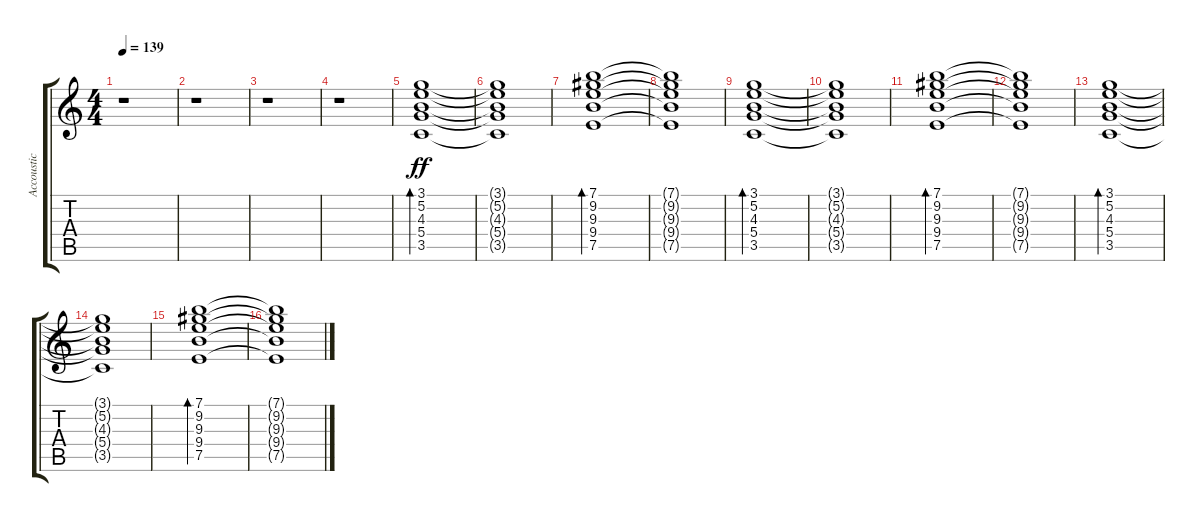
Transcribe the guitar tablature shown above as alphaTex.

\track ("Accoustic Guitar" "Accoustic ") {instrument electricguitarclean}
\staff {score tabs}
\tuning (E4 B3 G3 D3 A2 E2) {hide}
\ts (4 4)
\tempo 139
\clef g2
\ks c
r.1{dy ff} |
r.1 |
r.1 |
r.1 |
(3.1 5.2 4.3 5.4 3.5).1{bd 120} |
(3.1{t} 5.2{t} 4.3{t} 5.4{t} 3.5{t}).1 |
(7.1 9.2 9.3 9.4 7.5).1{bd 120} |
(7.1{t} 9.2{t} 9.3{t} 9.4{t} 7.5{t}).1 |
(3.1 5.2 4.3 5.4 3.5).1{bd 120} |
(3.1{t} 5.2{t} 4.3{t} 5.4{t} 3.5{t}).1 |
(7.1 9.2 9.3 9.4 7.5).1{bd 120} |
(7.1{t} 9.2{t} 9.3{t} 9.4{t} 7.5{t}).1 |
(3.1 5.2 4.3 5.4 3.5).1{bd 120} |
(3.1{t} 5.2{t} 4.3{t} 5.4{t} 3.5{t}).1 |
(7.1 9.2 9.3 9.4 7.5).1{bd 120} |
(7.1{t} 9.2{t} 9.3{t} 9.4{t} 7.5{t}).1
